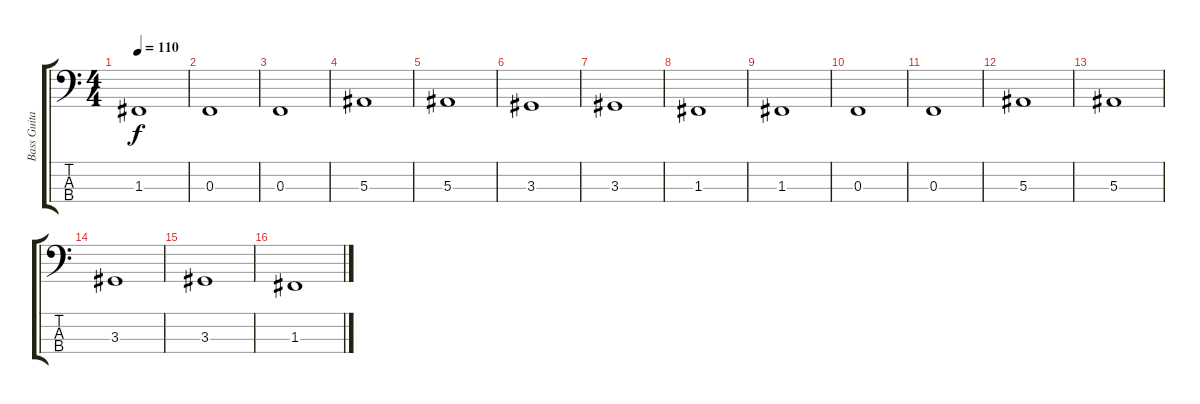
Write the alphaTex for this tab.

\track ("Bass Guitar" "Bass Guita") {instrument electricbasspick}
\staff {score tabs}
\tuning (Eb2 Bb1 F1 C1) {hide}
\ts (4 4)
\tempo 110
\clef f4
\ks c
1.3.1{dy f} |
0.3.1 |
0.3.1 |
5.3.1 |
5.3.1 |
3.3.1 |
3.3.1 |
1.3.1 |
1.3.1 |
0.3.1 |
0.3.1 |
5.3.1 |
5.3.1 |
3.3.1 |
3.3.1 |
1.3.1
